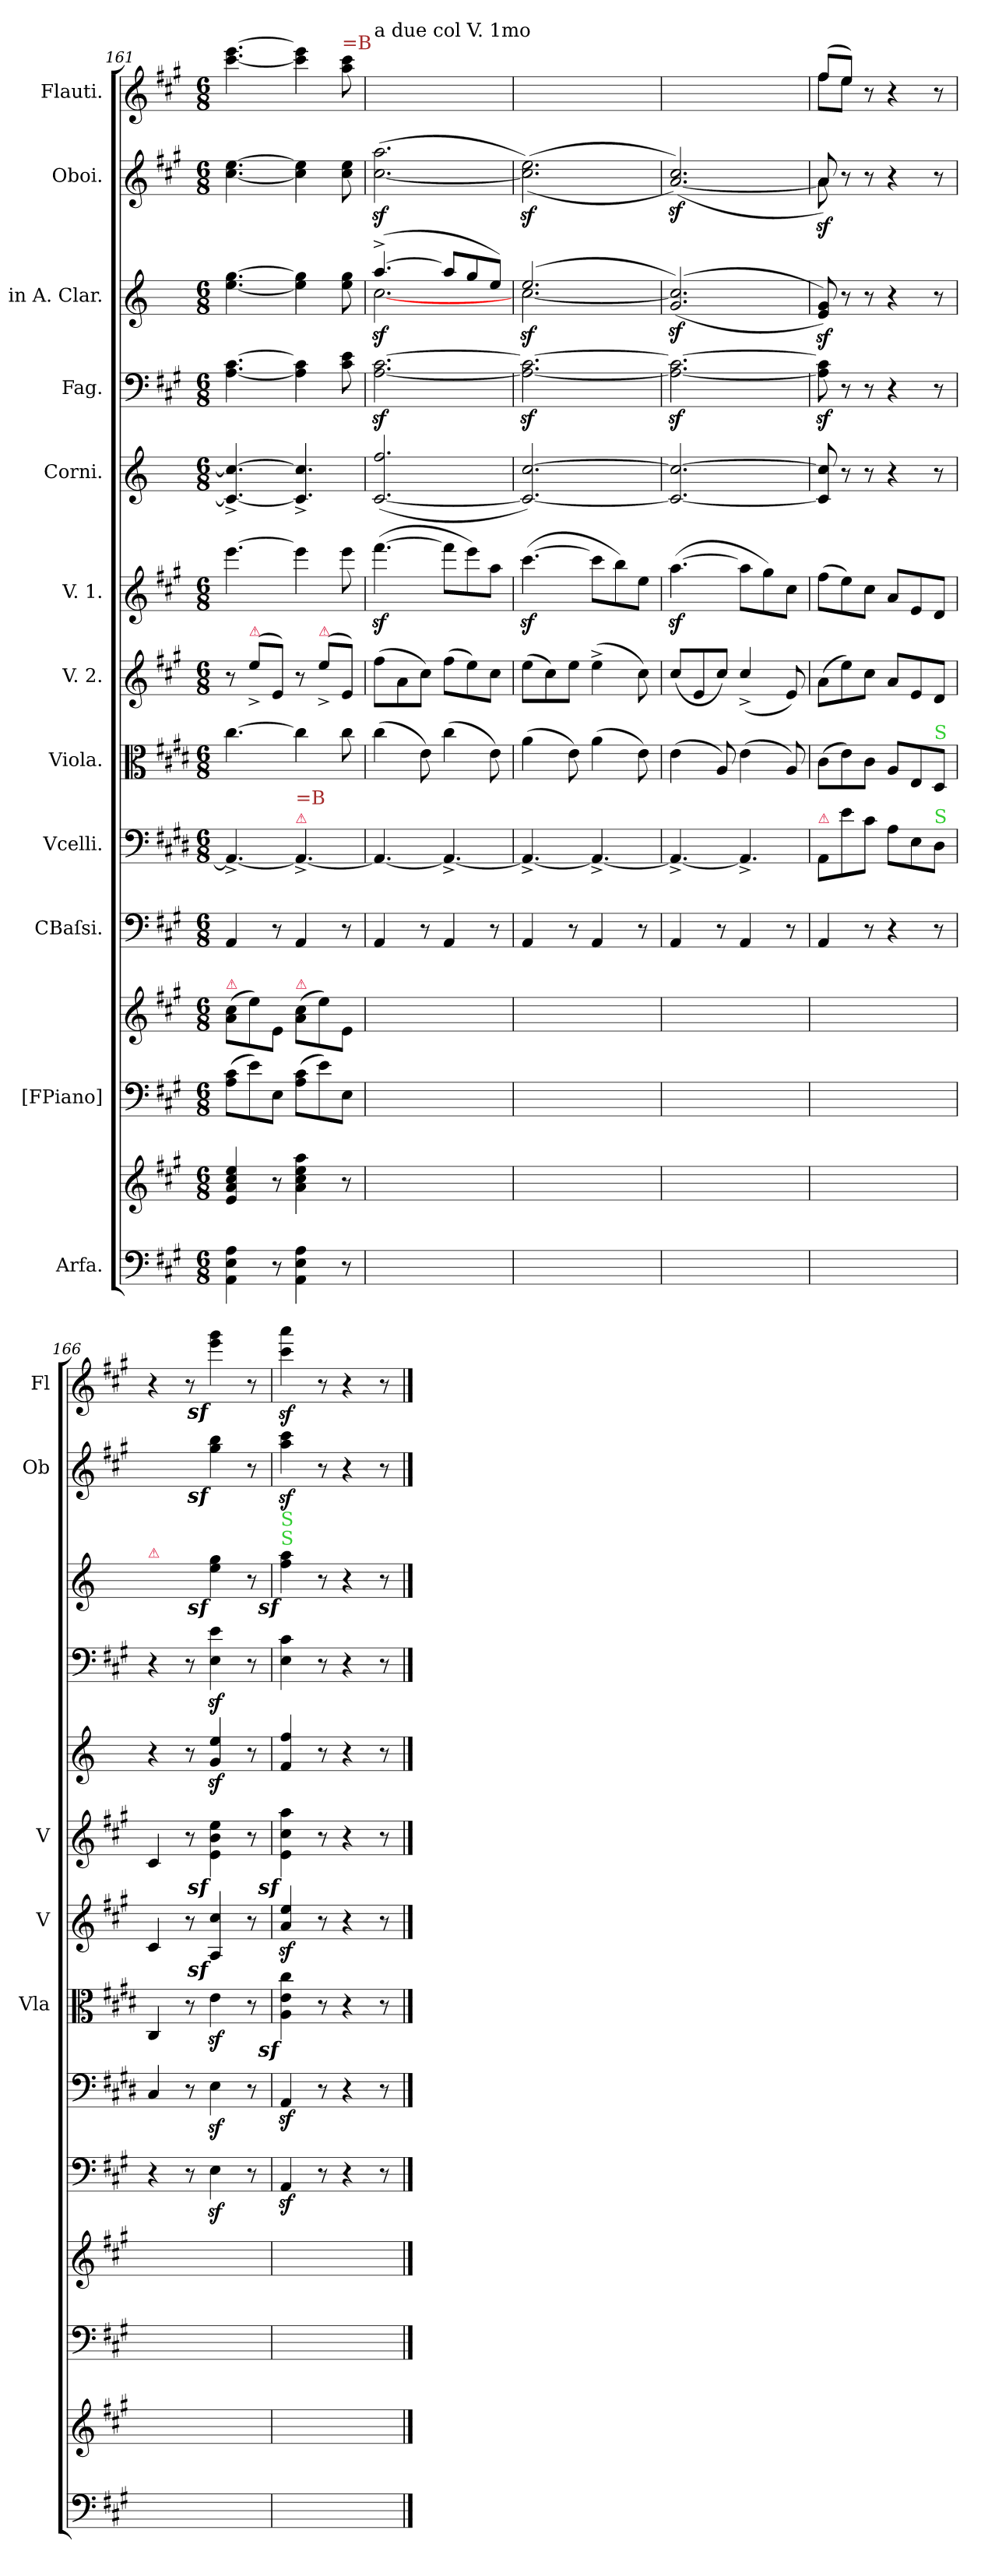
**kern	**kern	**kern	**kern	**kern	**kern	**kern	**kern	**kern	**kern	**kern	**kern	**kern	**kern
*part12	*part12	*part11	*part11	*part10	*part9	*part8	*part7	*part6	*part5	*part4	*part3	*part2	*part1
*staff14	*staff13	*staff12	*staff11	*staff10	*staff9	*staff8	*staff7	*staff6	*staff5	*staff4	*staff3	*staff2	*staff1
*I"Arfa.	*	*I"[FPiano]	*	*I"CBaſsi.	*I"Vcelli.	*I"Viola.	*I"V. 2.	*I"V. 1.	*I"Corni.	*I"Fag.	*I"in A. Clar.	*I"Oboi.	*I"Flauti.
*	*	*	*	*	*	*I'Vla	*I'V	*I'V	*	*	*	*I'Ob	*I'Fl
*clefF4	*clefG2	*clefF4	*clefG2	*clefF4	*clefF4	*clefC3	*clefG2	*clefG2	*clefG2	*clefF4	*clefG2	*clefG2	*clefG2
*	*	*	*	*	*	*	*	*	*ITrd5c8	*	*ITrd2c3	*	*
*k[f#c#g#]	*k[f#c#g#]	*k[f#c#g#]	*k[f#c#g#]	*k[f#c#g#]	*k[f#c#g#d#]	*k[f#c#g#d#]	*k[f#c#g#]	*k[f#c#g#]	*k[f#c#g#d#]	*k[f#c#g#]	*k[f#c#g#]	*k[f#c#g#]	*k[f#c#g#]
*M6/8	*M6/8	*M6/8	*M6/8	*M6/8	*M6/8	*M6/8	*M6/8	*M6/8	*M6/8	*M6/8	*M6/8	*M6/8	*M6/8
=161	=161	=161	=161	=161	=161	=161	=161	=161	=161	=161	=161	=161	=161
!	!	!	!LO:TX:a:color=crimson:t=⚠	!	!	!	!	!	!	!	!	!	!
4AA\ 4E\ 4A\	4e/ 4a/ 4cc#/ 4ee/	(8A\ 8c#\L	(8a\ 8cc#\L	4AA/	4.AA^/_	[4.cc#\	8r	[4.eee\	4.E_^>/ 4.e_^>/	[4.A\ [4.c#\	[4.cc#\ [4.ee\	[4.cc#\ [4.ee\	[4.ccc#\ [4.eee\
!	!	!	!	!	!	!	!LO:TX:a:color=crimson:t=⚠	!	!	!	!	!	!
.	.	8e\)	8ee\)	.	.	.	(8ee^\L	.	.	.	.	.	.
8r	8r	8E\J	8e/J	8r	.	.	8e/J)	.	.	.	.	.	.
!	!	!	!	!	!LO:TX:a:color=crimson:t=⚠	!	!	!	!	!	!	!	!
!	!	!	!	!	!LO:TX:a:color=brown:t==B	!	!	!	!	!	!	!	!
!	!	!	!LO:TX:a:color=crimson:t=⚠	!	!	!	!	!	!	!	!	!	!
4AA\ 4E\ 4A\	4a\ 4cc#\ 4ee\ 4aa\	(8A\ 8c#\L	(8a\ 8cc#\L	4AA/	4.AA^/_	4cc#\]	8r	4eee\]	4.E]^>/ 4.e]^>/	4A]\ 4c#]\	4cc#]\ 4ee]\	4cc#]\ 4ee]\	4ccc#]\ 4eee]\
!	!	!	!	!	!	!	!LO:TX:a:color=crimson:t=⚠	!	!	!	!	!	!
.	.	8e\)	8ee\)	.	.	.	(8ee^\L	.	.	.	.	.	.
!	!	!	!	!	!	!	!	!	!	!	!	!	!LO:TX:a:color=brown:t==B
8r	8r	8E\J	8e/J	8r	.	8cc#\	8e/J)	8eee\	.	8c#\ 8e\	8cc#\ 8ee\	8cc#\ 8ee\	8aa\ 8ccc#\
=162	=162	=162	=162	=162	=162	=162	=162	=162	=162	=162	=162	=162	=162
*	*	*	*	*	*	*	*	*	*	*	*^	*	*
!	!	!	!	!	!	!	!	!	!	!	!	!	!	!LO:TX:a:t=a due col V. 1mo
2.ryy	2.ryy	2.ryy	2.ryy	4AA/	4.AA/_	(4cc#\	(8ff#\L	([4.fff#z\	(>[>2.E/ 2.a/	[>2.Az\ [>2.c#z\	([4.ff#^/	[>2.az\	(>[2.cc#z\ 2.aaz\	([4.fff#\yy
.	.	.	.	.	.	.	8a\	.	.	.	.	.	.	.
.	.	.	.	8r	.	8e\)	8cc#\J)	.	.	.	.	.	.	.
.	.	.	.	4AA/	4.AA^/_	(4cc#\	(8ff#\L	8fff#\L]	.	.	8ff#/L]	.	.	8fff#\Lyy]
.	.	.	.	.	.	.	8ee\)	8eee\)	.	.	8ee/	.	.	8eee\yy)
.	.	.	.	8r	.	8e\)	8cc#\J	8aa\J	.	.	8cc#/J)	.	.	8aa\Jyy
=163	=163	=163	=163	=163	=163	=163	=163	=163	=163	=163	=163	=163	=163	=163
2.ryy	2.ryy	2.ryy	2.ryy	4AA/	4.AA^/_	(4a\	(8ee\L	([4.ccc#z\	2.E_>/ [>2.e/)	2.A_>z\ 2.c#_>z\	(2.cc#/	[2.az\	(>(>2.cc#]z\ 2.eez\)	([4.ccc#\yy
.	.	.	.	.	.	.	8cc#\)	.	.	.	.	.	.	.
.	.	.	.	8r	.	8e\)	8ee\J	.	.	.	.	.	.	.
.	.	.	.	4AA/	4.AA^/_	(4a\	(4ee^\	8ccc#\L]	.	.	.	.	.	8ccc#\Lyy]
.	.	.	.	.	.	.	.	8bb\)	.	.	.	.	.	8bb\yy)
.	.	.	.	8r	.	8e\)	8cc#\)	8ee\J	.	.	.	.	.	8ee\Jyy
*	*	*	*	*	*	*	*	*	*	*	*v	*v	*	*
=164	=164	=164	=164	=164	=164	=164	=164	=164	=164	=164	=164	=164	=164
2.ryy	2.ryy	2.ryy	2.ryy	4AA/	4.AA^/_	(4e\	(8cc#/L	([4.aaz\	2.E_/ 2.e_/	2.A_z\ 2.c#_z\	(<(>2.ez/ 2.a]z/)	(>[2.az/ 2.cc#z/))	([4.aa\yy
.	.	.	.	.	.	.	8e/	.	.	.	.	.	.
.	.	.	.	8r	.	8A/)	8cc#/J)	.	.	.	.	.	.
.	.	.	.	4AA/	4.AA^/]	(4e\	(4cc#^/	8aa\L]	.	.	.	.	8aa\Lyy]
.	.	.	.	.	.	.	.	8gg#\)	.	.	.	.	8gg#\yy)
.	.	.	.	8r	.	8A/)	8e/)	8cc#\J	.	.	.	.	8cc#\Jyy
=165	=165	=165	=165	=165	=165	=165	=165	=165	=165	=165	=165	=165	=165
*	*	*	*	*	*	*	*	*	*	*	*	*^	*^
!	!	!	!	!	!LO:TX:a:color=crimson:t=⚠	!	!	!	!	!	!	!	!	!	!
2.ryy	2.ryy	2.ryy	2.ryy	4AA/	8AA/L	(8c#\L	(8a\L	(8ff#\L	8E]/ 8e]/	8A]z\ 8c#]z\	8c#z/ 8ez/))	8a/])	8az\	(8ff#/L	8ff#\L
.	.	.	.	.	8e\	8e\)	8ee\)	8ee\)	8r	8r	8r	8r	8ryy	8ee/J)	8ee\J
.	.	.	.	8r	8c#\J	8c#\J	8cc#\J	8cc#\J	8r	8r	8r	8r	8ryy	8r	8ryy
.	.	.	.	4r	8A\L	8A/L	8a/L	8a/L	4r	4r	4r	4r	4ryy	4r	4ryy
.	.	.	.	.	8E\	8E/	8e/	8e/	.	.	.	.	.	.	.
!	!	!	!	!	!	!LO:TX:a:color=limegreen:t=S	!	!	!	!	!	!	!	!	!
!	!	!	!	!	!LO:TX:a:color=limegreen:t=S	!	!	!	!	!	!	!	!	!	!
.	.	.	.	8r	8D#\J	8D#/J	8d/J	8d/J	8r	8r	8r	8r	8ryy	8r	8ryy
=166	=166	=166	=166	=166	=166	=166	=166	=166	=166	=166	=166	=166	=166	=166	=166
!	!	!	!	!	!	!	!	!	!	!	!	!LO:TX:a:color=crimson:t=⚠	!	!	!
!	!	!	!	!	!	!	!	!	!	!	!LO:TX:a:color=crimson:t=⚠	!	!	!	!
*	*	*	*	*	*	*	*	*	*	*	*	*v	*v	*	*
*	*	*	*	*	*	*	*	*	*	*	*	*	*v	*v
2.ryy	2.ryy	2.ryy	2.ryy	4r	4C#/	4C#/	4c#/	4c#/	4r	4r	4ryy	4ryy	4r
.	.	.	.	8r	8r	8r	8r	8r	8r	8r	8ryy	8ryy	8r
!	!	!	!	!	!	!	!LO:DY:rj	!LO:DY:rj	!	!	!LO:DY:rj	!LO:DY:rj	!LO:DY:rj
.	.	.	.	4Ez\	4Ez\	4ez\	4Az/ 4cc#z/	4ez\ 4bz\ 4eez\	4Bz/ 4g#z/	4Ez\ 4ez\	4cc#z\ 4eez\	4gg#z\ 4bbz\	4eeez\ 4ggg#z\
.	.	.	.	8r	8r	8r	8r	8r	8r	8r	8r	8r	8r
=167	=167	=167	=167	=167	=167	=167	=167	=167	=167	=167	=167	=167	=167
!	!	!	!	!	!	!	!	!	!	!	!LO:TX:a:color=limegreen:t=S	!	!
!	!	!	!	!	!	!	!	!	!	!	!LO:TX:a:color=limegreen:t=S	!	!
!	!	!	!	!	!	!LO:DY:rj	!	!LO:DY:rj	!	!	!LO:DY:rj	!	!
2.ryy	2.ryy	2.ryy	2.ryy	4AAz/	4AAz/	4Az\ 4ez\ 4cc#z\	4az/ 4eez/	4ez\ 4cc#z\ 4aaz\	4A/ 4a/	4E\ 4c#\	4ddz\ 4ff#z\	4aaz\ 4ccc#z\	4ccc#z\ 4aaaz\
.	.	.	.	8r	8r	8r	8r	8r	8r	8r	8r	8r	8r
.	.	.	.	4r	4r	4r	4r	4r	4r	4r	4r	4r	4r
.	.	.	.	8r	8r	8r	8r	8r	8r	8r	8r	8r	8r
==	==	==	==	==	==	==	==	==	==	==	==	==	==
*-	*-	*-	*-	*-	*-	*-	*-	*-	*-	*-	*-	*-	*-
